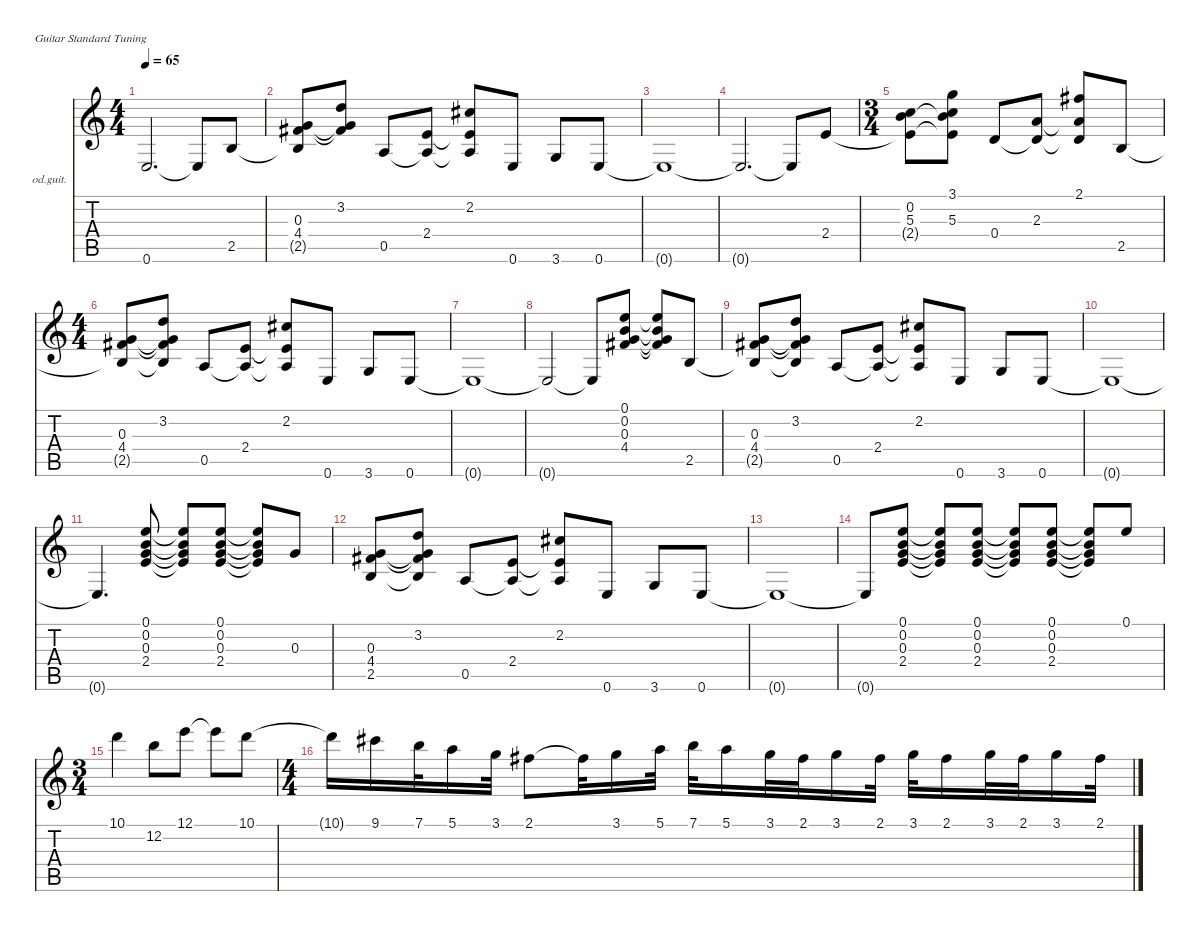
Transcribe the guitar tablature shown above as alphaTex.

\hideDynamics
\bracketExtendMode nobrackets
\firstSystemTrackNameOrientation horizontal
\otherSystemsTrackNameOrientation horizontal
\track ("Guitar" "od.guit.") {instrument overdrivenguitar}
\staff {score tabs}
\tuning (E4 B3 G3 D3 A2 E2)
\ts (4 4)
\tempo 65
\clef g2
\ks aminor
0.6{t}.2{d dy ff beam Up} 0.6{t}.8{beam Up} 2.5.8{beam Up} |
(2.5{t} 4.4{acc #} 0.3).8{beam Up} (4.4{t acc #} 0.3{t} 3.2).8{beam Up} 0.5.8{beam Up} (0.5{t} 2.4).8{beam Up} (0.5{t} 2.4{t} 2.2{acc #}).8{beam Up} 0.6.8{beam Up} 3.6.8{beam Up} 0.6.8{beam Up} |
0.6{t}.1{beam Up} |
0.6{t}.2{d beam Up} 0.6{t}.8{beam Up} 2.4.8{beam Up} |
\ts (3 4)
(2.4{t} 5.3 0.2).8{beam Down} (0.2{t} 2.4{t} 5.3 3.1).8{beam Down} 0.4.8{beam Up} (0.4{t} 2.3).8{beam Up} (0.4{t} 2.3{t} 2.1{acc #}).8{beam Up} 2.5.8{beam Up} |
\ts (4 4)
(2.5{t} 4.4{acc #} 0.3).8{beam Up} (4.4{t acc #} 2.5{t} 0.3{t} 3.2).8{beam Up} 0.5.8{beam Up} (0.5{t} 2.4).8{beam Up} (0.5{t} 2.4{t} 2.2{acc #}).8{beam Up} 0.6.8{beam Up} 3.6.8{beam Up} 0.6.8{beam Up} |
0.6{t}.1{beam Up} |
0.6{t}.2{beam Up} 0.6{t}.8{beam Up} (0.2 4.4{acc #} 0.3 0.1).8{beam Up} (0.2{t} 4.4{t acc #} 0.3{t} 0.1{t}).8{beam Up} 2.5.8{beam Up} |
(2.5{t} 4.4{acc #} 0.3).8{beam Up} (4.4{t acc #} 2.5{t} 0.3{t} 3.2).8{beam Up} 0.5.8{beam Up} (2.4 0.5{t}).8{beam Up} (0.5{t} 2.4{t} 2.2{acc #}).8{beam Up} 0.6.8{beam Up} 3.6.8{beam Up} 0.6.8{beam Up} |
0.6{t}.1{beam Up} |
0.6{t}.4{d beam Up} (0.2 0.3 2.4 0.1).8{beam Up} (0.2{t} 0.3{t} 2.4{t} 0.1{t}).8{beam Up} (2.4 0.2 0.3 0.1).8{beam Up} (2.4{t} 0.2{t} 0.3{t} 0.1{t}).8{beam Up} 0.3.8{beam Up} |
(2.5 0.3 4.4{acc #}).8{beam Up} (4.4{t acc #} 2.5{t} 0.3{t} 3.2).8{beam Up} 0.5.8{beam Up} (0.5{t} 2.4).8{beam Up} (2.4{t} 0.5{t} 2.2{acc #}).8{beam Up} 0.6.8{beam Up} 3.6.8{beam Up} 0.6.8{beam Up} |
0.6{t}.1{beam Up} |
0.6{t}.8{beam Up} (0.3 0.2 2.4 0.1).8{beam Up} (0.3{t} 0.2{t} 2.4{t} 0.1{t}).8{beam Up} (2.4 0.3 0.2 0.1).8{beam Up} (2.4{t} 0.3{t} 0.2{t} 0.1{t}).8{beam Up} (2.4 0.3 0.2 0.1).8{beam Up} (2.4{t} 0.3{t} 0.2{t} 0.1{t}).8{beam Up} 0.1.8{beam Up} |
\ts (3 4)
10.1.4{beam Down} 12.2.8{beam Down} 12.1.8{beam Down} 12.1{t}.8{beam Down} 10.1.8{beam Down} |
\ts (4 4)
10.1{t}.16{beam Down} 9.1{acc #}.16{beam Down} 7.1.32{beam Down} 5.1.16{beam Down} 3.1.32{beam Down} 2.1{acc #}.8{beam Down} 2.1{t acc #}.32{beam Down} 3.1.16{beam Down} 5.1.32{beam Down} 7.1.32{beam Down} 5.1.16{beam Down} 3.1.32{beam Down} 2.1{acc #}.32{dy mf beam Down} 3.1.16{beam Down} 2.1{acc #}.32{beam Down} 3.1.32{beam Down} 2.1{acc #}.16{beam Down} 3.1.32{beam Down} 2.1{acc #}.32{beam Down} 3.1.16{beam Down} 2.1{acc #}.32{beam Down}
